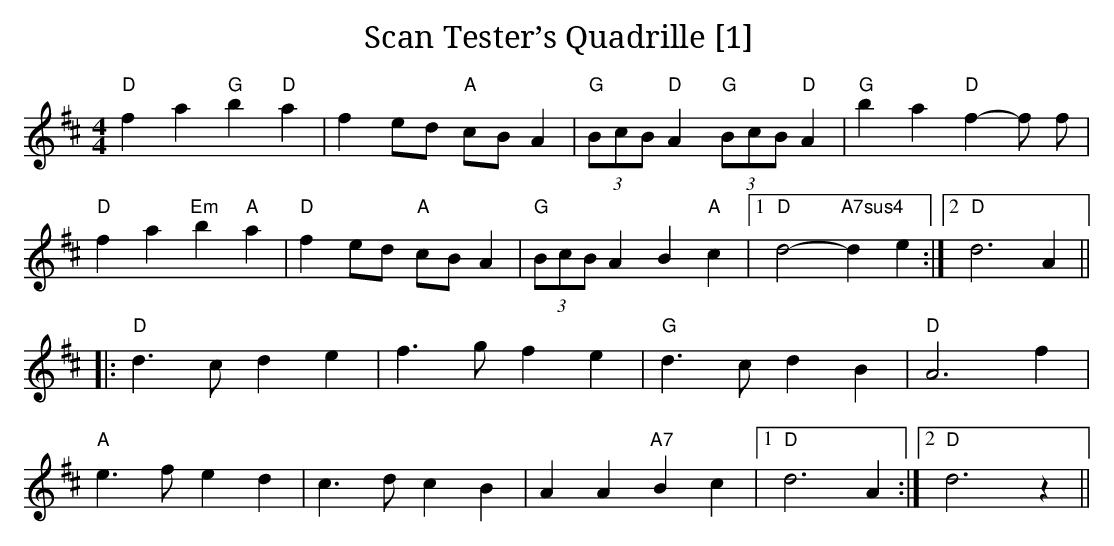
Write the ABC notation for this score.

X:1
T:Scan Tester’s Quadrille [1]
M:4/4
L:1/8
K:D
"D"f2a2"G"b2"D"a2|f2 ed "A"cB A2|"G"(3BcB "D"A2 "G"(3BcB "D"A2|"G"b2a2 "D"f2-f f|
"D"f2a2"Em"b2"A"a2|"D"f2 ed "A"cB A2|"G"(3BcB A2B2 "A"c2|1 "D"d4- "A7sus4"d2e2:|2 "D"d6A2||
|:"D"d3c d2e2|f3g f2e2|"G"d3c d2B2|"D"A6 f2|
"A"e3f e2d2|c3d c2B2|A2A2 "A7"B2c2|1"D"d6 A2:|2"D"d6z2||
